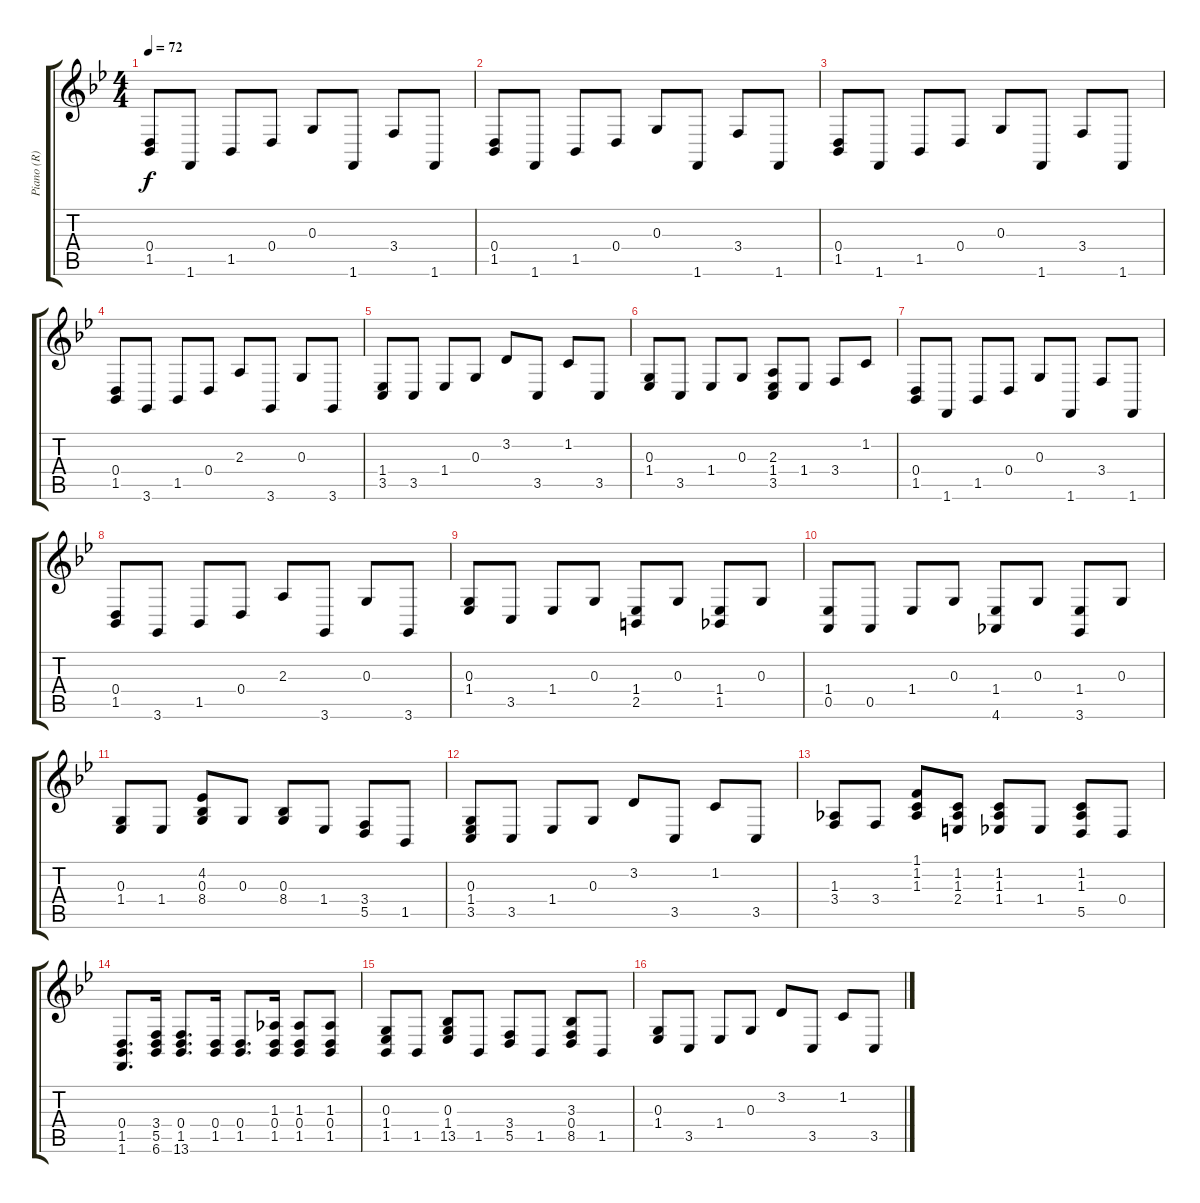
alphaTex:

\track ("Piano (R)" "Piano (R)") {instrument acousticgrandpiano}
\staff {score tabs}
\tuning (E4 B3 G3 D3 A2 E2) {hide}
\ts (4 4)
\tempo 72
\clef g2
\ks bb
(0.4 1.5).8{dy f} 1.6.8 1.5.8 0.4.8 0.3.8 1.6.8 3.4.8 1.6.8 |
(0.4 1.5).8 1.6.8 1.5.8 0.4.8 0.3.8 1.6.8 3.4.8 1.6.8 |
(0.4 1.5).8 1.6.8 1.5.8 0.4.8 0.3.8 1.6.8 3.4.8 1.6.8 |
(0.4 1.5).8 3.6.8 1.5.8 0.4.8 2.3.8 3.6.8 0.3.8 3.6.8 |
(1.4 3.5).8 3.5.8 1.4.8 0.3.8 3.2.8 3.5.8 1.2.8 3.5.8 |
(0.3 1.4).8 3.5.8 1.4.8 0.3.8 (2.3 1.4 3.5).8 1.4.8 3.4.8 1.2.8 |
(0.4 1.5).8 1.6.8 1.5.8 0.4.8 0.3.8 1.6.8 3.4.8 1.6.8 |
(0.4 1.5).8 3.6.8 1.5.8 0.4.8 2.3.8 3.6.8 0.3.8 3.6.8 |
(0.3 1.4).8 3.5.8 1.4.8 0.3.8 (1.4 2.5).8 0.3.8 (1.4 1.5).8 0.3.8 |
(1.4 0.5).8 0.5.8 1.4.8 0.3.8 (1.4 4.6).8 0.3.8 (1.4 3.6).8 0.3.8 |
(0.3 1.4).8 1.4.8 (4.2 0.3 8.4).8 0.3.8 (0.3 8.4).8 1.4.8 (3.4 5.5).8 1.5.8 |
(0.3 1.4 3.5).8 3.5.8 1.4.8 0.3.8 3.2.8 3.5.8 1.2.8 3.5.8 |
(1.3 3.4).8 3.4.8 (1.1 1.2 1.3).8 (1.2 1.3 2.4).8 (1.2 1.3 1.4).8 1.4.8 (1.2 1.3 5.5).8 0.4.8 |
(0.4 1.5 1.6).8{d} (3.4 5.5 6.6).16 (0.4 1.5 13.6).8{d} (0.4 1.5).16 (0.4 1.5).8{d} (1.3 0.4 1.5).16 (1.3 0.4 1.5).8 (1.3 0.4 1.5).8 |
(0.3 1.4 1.5).8 1.5.8 (0.3 1.4 13.5).8 1.5.8 (3.4 5.5).8 1.5.8 (3.3 0.4 8.5).8 1.5.8 |
(0.3 1.4).8 3.5.8 1.4.8 0.3.8 3.2.8 3.5.8 1.2.8 3.5.8
